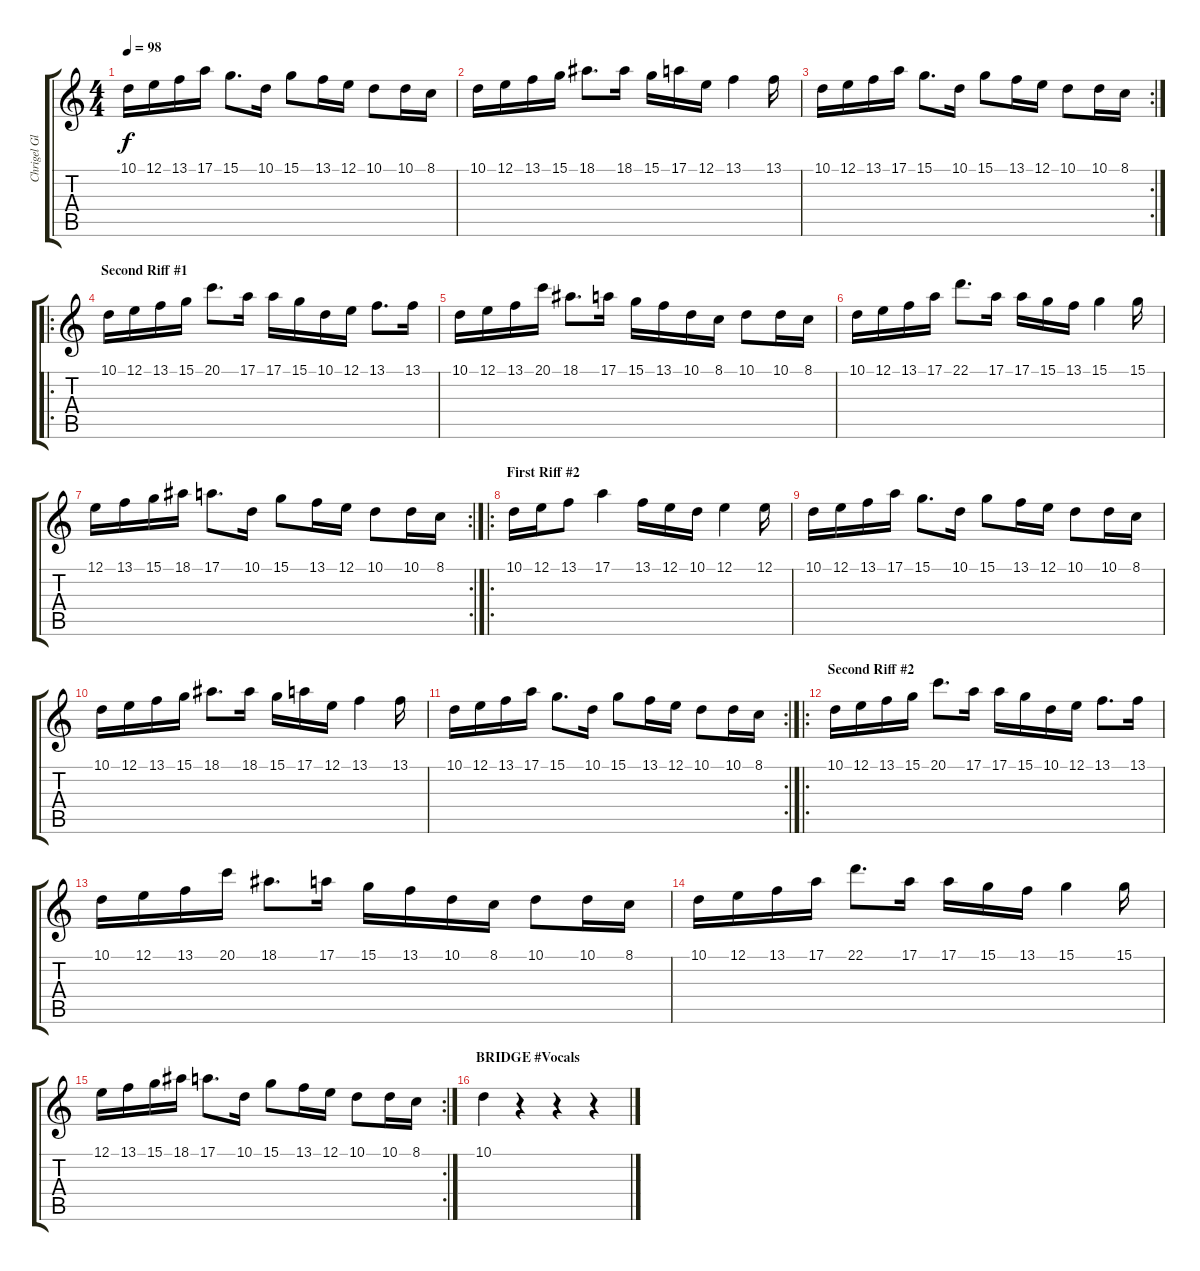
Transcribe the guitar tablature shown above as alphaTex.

\track ("Chrigel Glanzmann or Sevan" "Chrigel Gl") {instrument bagpipe}
\staff {score tabs}
\tuning (E4 B3 G3 D3 A2 E2) {hide}
\ts (4 4)
\tempo 98
\clef g2
\ks c
10.1.16{dy f} 12.1.16 13.1.16 17.1.16 15.1.8{d} 10.1.16 15.1.8 13.1.16 12.1.16 10.1.8 10.1.16 8.1.16 |
10.1.16 12.1.16 13.1.16 15.1.16 18.1.8{d} 18.1.16 15.1.16 17.1.16 12.1.16 13.1.4 13.1.16 |
\rc 2
10.1.16 12.1.16 13.1.16 17.1.16 15.1.8{d} 10.1.16 15.1.8 13.1.16 12.1.16 10.1.8 10.1.16 8.1.16 |
\ro
\section ("" "Second Riff #1")
10.1.16 12.1.16 13.1.16 15.1.16 20.1.8{d} 17.1.16 17.1.16 15.1.16 10.1.16 12.1.16 13.1.8{d} 13.1.16 |
10.1.16 12.1.16 13.1.16 20.1.16 18.1.8{d} 17.1.16 15.1.16 13.1.16 10.1.16 8.1.16 10.1.8 10.1.16 8.1.16 |
10.1.16 12.1.16 13.1.16 17.1.16 22.1.8{d} 17.1.16 17.1.16 15.1.16 13.1.16 15.1.4 15.1.16 |
\rc 2
12.1.16 13.1.16 15.1.16 18.1.16 17.1.8{d} 10.1.16 15.1.8 13.1.16 12.1.16 10.1.8 10.1.16 8.1.16 |
\ro
\section ("" "First Riff #2")
10.1.16 12.1.16 13.1.8 17.1.4 13.1.16 12.1.16 10.1.16 12.1.4 12.1.16 |
10.1.16 12.1.16 13.1.16 17.1.16 15.1.8{d} 10.1.16 15.1.8 13.1.16 12.1.16 10.1.8 10.1.16 8.1.16 |
10.1.16 12.1.16 13.1.16 15.1.16 18.1.8{d} 18.1.16 15.1.16 17.1.16 12.1.16 13.1.4 13.1.16 |
\rc 2
10.1.16 12.1.16 13.1.16 17.1.16 15.1.8{d} 10.1.16 15.1.8 13.1.16 12.1.16 10.1.8 10.1.16 8.1.16 |
\ro
\section ("" "Second Riff #2")
10.1.16 12.1.16 13.1.16 15.1.16 20.1.8{d} 17.1.16 17.1.16 15.1.16 10.1.16 12.1.16 13.1.8{d} 13.1.16 |
10.1.16 12.1.16 13.1.16 20.1.16 18.1.8{d} 17.1.16 15.1.16 13.1.16 10.1.16 8.1.16 10.1.8 10.1.16 8.1.16 |
10.1.16 12.1.16 13.1.16 17.1.16 22.1.8{d} 17.1.16 17.1.16 15.1.16 13.1.16 15.1.4 15.1.16 |
\rc 2
12.1.16 13.1.16 15.1.16 18.1.16 17.1.8{d} 10.1.16 15.1.8 13.1.16 12.1.16 10.1.8 10.1.16 8.1.16 |
\section ("" "BRIDGE #Vocals")
10.1.4 r.4 r.4 r.4
